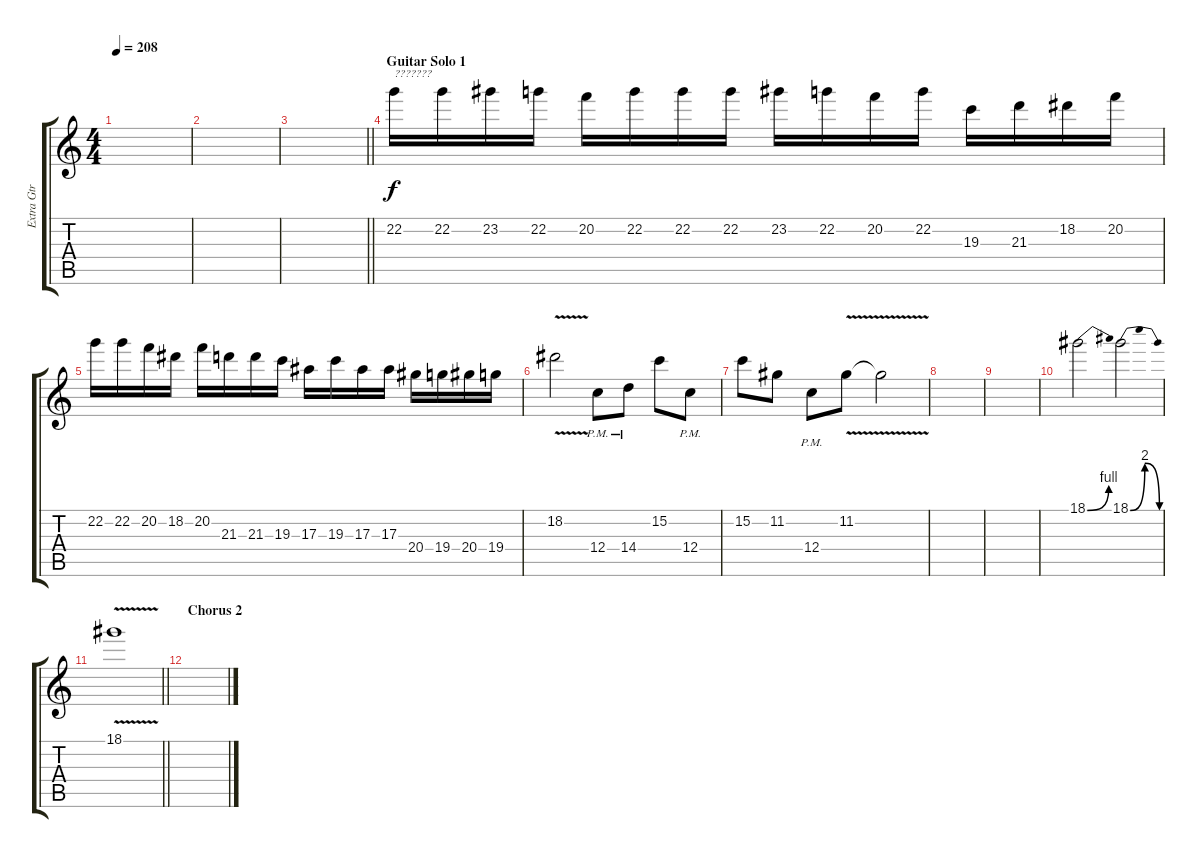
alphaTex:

\track ("Extra Gtr" "Extra Gtr") {instrument distortionguitar}
\staff {score tabs}
\tuning (D4 A3 F3 C3 G2 C2) {hide}
\ts (4 4)
\tempo 208
\clef g2
\ks c
|
|
\barLineRight lightlight
|
\section ("" "Guitar Solo 1")
22.2.16{txt "???????"} 22.2.16 23.2.16 22.2.16 20.2.16 22.2.16 22.2.16 22.2.16 23.2.16 22.2.16 20.2.16 22.2.16 19.3.16 21.3.16 18.2.16 20.2.16 |
22.2.16 22.2.16 20.2.16 18.2.16 20.2.16 21.3.16 21.3.16 19.3.16 17.3.16 19.3.16 17.3.16 17.3.16 20.4.16 19.4.16 20.4.16 19.4.16 |
18.2{v}.2 12.4{pm}.8 14.4{pm}.8 15.2.8 12.4{pm}.8 |
15.2.8 11.2.8 12.4{pm}.8 11.2{v}.8 11.2{t}.2 |
|
|
18.1{be (bend 0 0 60 4)}.2 18.1{be (bendrelease 0 0 15 8 44 8 60 0)}.2 |
\barLineRight lightlight
18.1{v}.1 |
\section ("" "Chorus 2")
